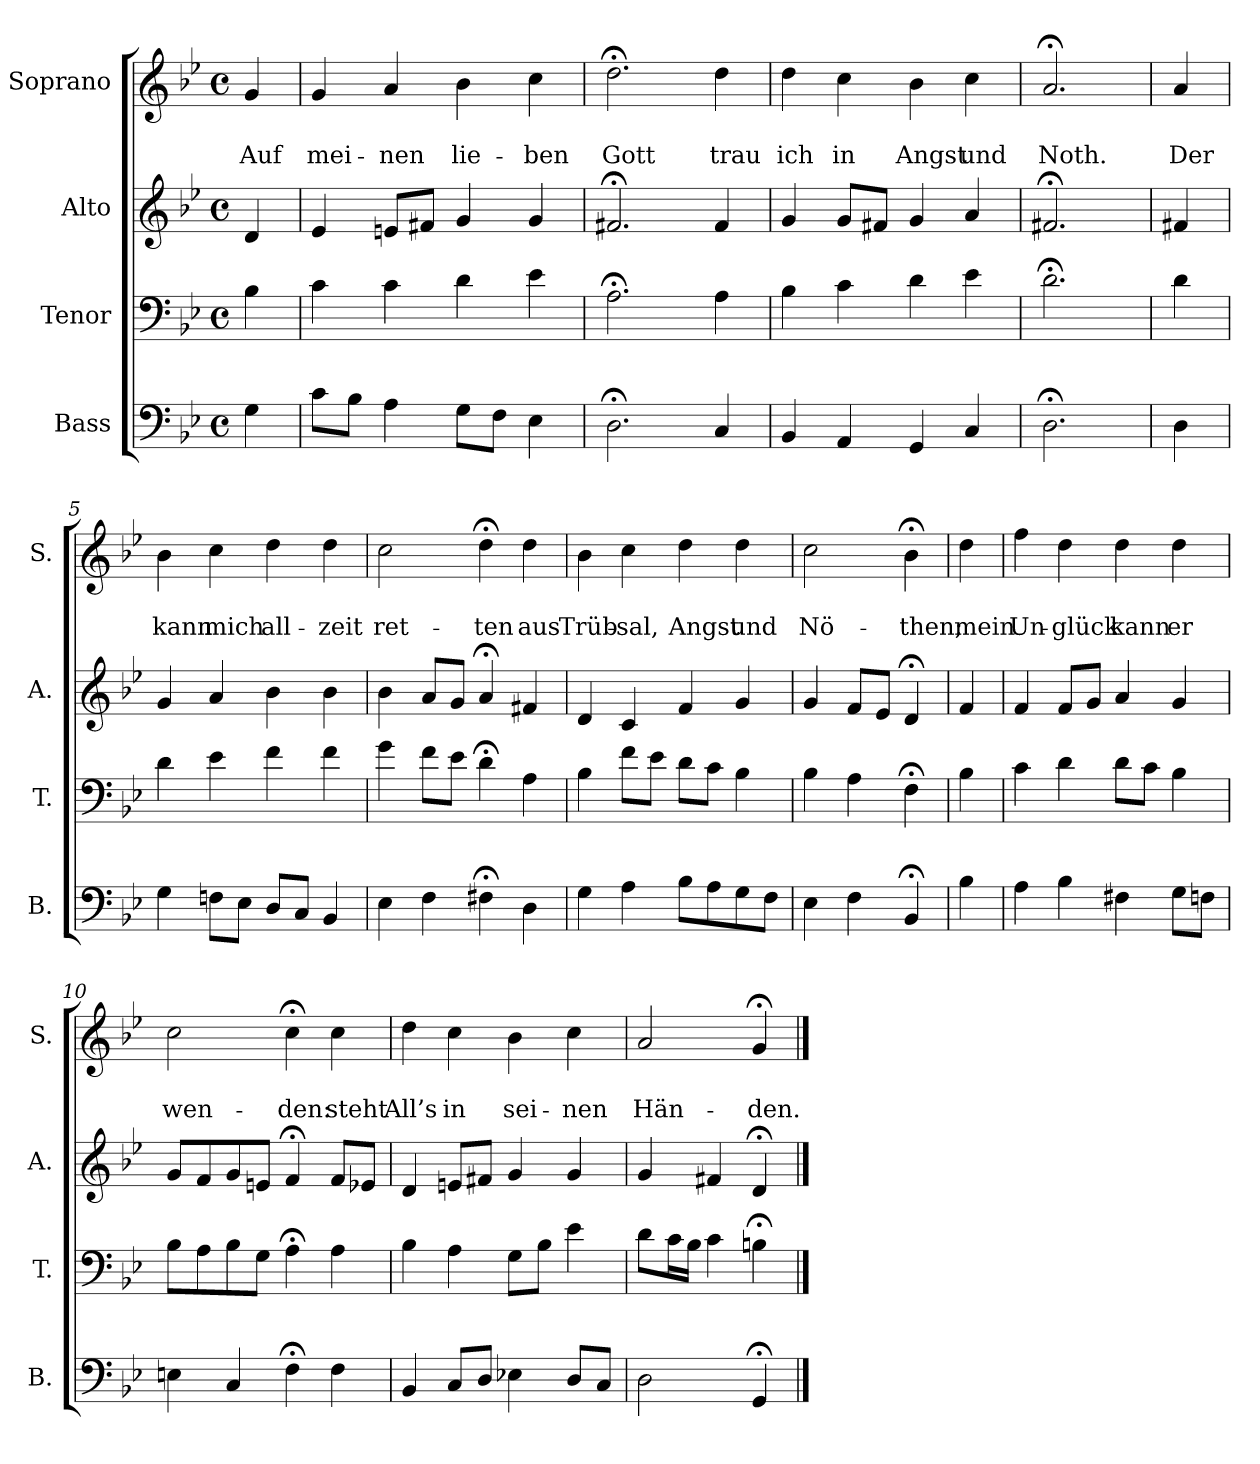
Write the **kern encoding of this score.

**kern	**kern	**kern	**kern	**text	**text
*part4	*part3	*part2	*part1	*part1	*part1
*staff4	*staff3	*staff2	*staff1	*staff1	*staff1
*I"Bass	*I"Tenor	*I"Alto	*I"Soprano	*	*
*I'B.	*I'T.	*I'A.	*I'S.	*	*
*clefF4	*clefF4	*clefG2	*clefG2	*	*
*k[b-e-]	*k[b-e-]	*k[b-e-]	*k[b-e-]	*	*
*g:	*g:	*g:	*g:	*	*
*M4/4	*M4/4	*M4/4	*M4/4	*	*
*met(c)	*met(c)	*met(c)	*met(c)	*	*
=	=	=	=	=	=
4G\	4B-\	4d/	4g/	.	Auf
=1	=1	=1	=1	=1	=1
8c\L	4c\	4e-/	4g/	.	mei-
8B-\J	.	.	.	.	.
4A\	4c\	8en/L	4a/	.	-nen
.	.	8f#X/J	.	.	.
8G\L	4d\	4g/	4b-\	.	lie-
8F\J	.	.	.	.	.
4E-\	4e-\	4g/	4cc\	.	-ben
=2	=2	=2	=2	=2	=2
2.D;<\	2.A;<\	2.f#X;</	2.dd;<\	.	Gott
4C/	4A\	4f#/	4dd\	.	trau
=3	=3	=3	=3	=3	=3
4BB-/	4B-\	4g/	4dd\	.	ich
4AA/	4c\	8g/L	4cc\	.	in
.	.	8f#X/J	.	.	.
4GG/	4d\	4g/	4b-\	.	Angst
4C/	4e-\	4a/	4cc\	.	und
=4	=4	=4	=4	=4	=4
2.D;<\	2.d;<\	2.f#X;</	2.a;</	.	Noth.
!!LO:LB:g=z
=4a	=4a	=4a	=4a	=4a	=4a
4D\	4d\	4f#X/	4a/	.	Der
=5	=5	=5	=5	=5	=5
4G\	4d\	4g/	4b-\	.	kann
8Fn\L	4e-\	4a/	4cc\	.	mich
8E-\J	.	.	.	.	.
8D/L	4f\	4b-\	4dd\	.	all-
8C/J	.	.	.	.	.
4BB-/	4f\	4b-\	4dd\	.	-zeit
=6	=6	=6	=6	=6	=6
4E-\	4g\	4b-\	2cc\	.	ret-
4F\	8f\L	8a/L	.	.	.
.	8e-\J	8g/J	.	.	.
4F#X;<\	4d;<\	4a;</	4dd;<\	.	-ten
4D\	4A\	4f#X/	4dd\	.	aus
=7	=7	=7	=7	=7	=7
4G\	4B-\	4d/	4b-\	.	Trüb-
4A\	8f\L	4c/	4cc\	.	-sal,
.	8e-\J	.	.	.	.
8B-\L	8d\L	4f/	4dd\	.	Angst
8A\	8c\J	.	.	.	.
8G\	4B-\	4g/	4dd\	.	und
8F\J	.	.	.	.	.
=8	=8	=8	=8	=8	=8
4E-\	4B-\	4g/	2cc\	.	Nö-
4F\	4A\	8f/L	.	.	.
.	.	8e-/J	.	.	.
4BB-;</	4F;<\	4d;</	4b-;<\	.	-then;
!!LO:PB:g=z
=8a	=8a	=8a	=8a	=8a	=8a
4B-\	4B-\	4f/	4dd\	.	mein
=9	=9	=9	=9	=9	=9
4A\	4c\	4f/	4ff\	.	Un-
4B-\	4d\	8f/L	4dd\	.	-glück
.	.	8g/J	.	.	.
4F#X\	8d\L	4a/	4dd\	.	kann
.	8c\J	.	.	.	.
8G\L	4B-\	4g/	4dd\	.	er
8Fn\J	.	.	.	.	.
=10	=10	=10	=10	=10	=10
4En\	8B-\L	8g/L	2cc\	.	wen-
.	8A\	8f/	.	.	.
4C/	8B-\	8g/	.	.	.
.	8G\J	8en/J	.	.	.
4F;<\	4A;<\	4f;</	4cc;<\	.	-den:
4F\	4A\	8f/L	4cc\	.	steht
.	.	8e-X/J	.	.	.
=11	=11	=11	=11	=11	=11
4BB-/	4B-\	4d/	4dd\	.	All’s
8C/L	4A\	8en/L	4cc\	.	in
8D/J	.	8f#X/J	.	.	.
4E-X\	8G\L	4g/	4b-\	.	sei-
.	8B-\J	.	.	.	.
8D/L	4e-\	4g/	4cc\	.	-nen
8C/J	.	.	.	.	.
=12	=12	=12	=12	=12	=12
2D\	8d\L	4g/	2a/	.	Hän-
.	16c\L	.	.	.	.
.	16B-\JJ	.	.	.	.
.	4c\	4f#X/	.	.	.
4GG;</	4Bn;<\	4d;</	4g;</	.	-den.
==	==	==	==	==	==
*-	*-	*-	*-	*-	*-
